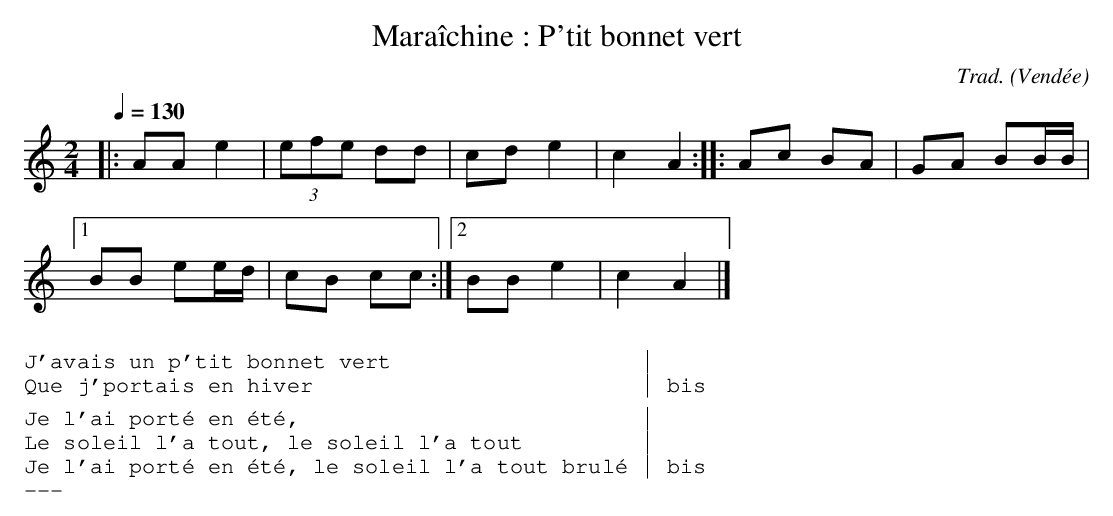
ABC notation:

X:1
T:Maraîchine : P'tit bonnet vert
C:Trad.
O:Vendée
M:2/4
L:1/8
Q:1/4=130
K:C
|: AA e2 | (3efe dd | cd e2 | c2 A2 :: Ac BA | GA BB/2B/2 |1
BB ee/2d/2 | cB cc :|2 BB e2 | c2 A2 |]
%%textfont Courier 14
%%begintext

J'avais un p'tit bonnet vert                   |
Que j'portais en hiver                         | bis

Je l'ai porté en été,                          |
Le soleil l'a tout, le soleil l'a tout         |
Je l'ai porté en été, le soleil l'a tout brulé | bis
---
